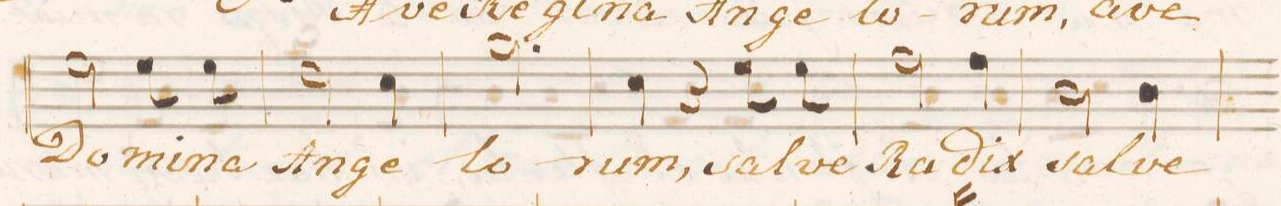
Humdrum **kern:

**kern	**text	**dynam
*I"Basso.	*	*
*clefF4	*	*
*k[b-e-a-d-]	*	*
*M3/4	*	*
2G\	Do-	.
8G\	-mi-	.
8G\	-na	.
=6	=6	=6
2F\	An-	.
4E-\	-ge-	.
=7	=7	=7
2.B-\	-lo-	.
=8	=8	=8
4E-\	-rum,	.
4r	.	.
8G\	sal-	.
8G\	-ve	.
=9	=9	=9
2A-\	Ra-	.
4A-\	-dix	.
=10	=10	=10
2D-\	sal-	.
4D-\	-ve	.
=11	=11	=11
*-	*-	*-
